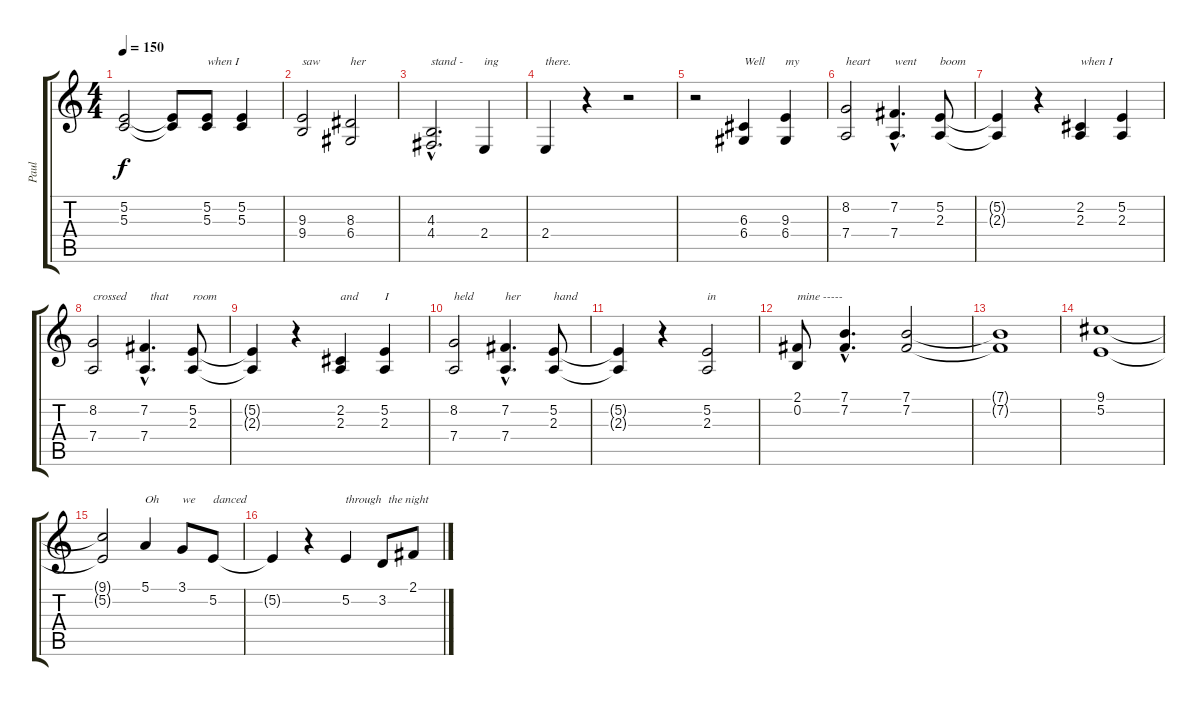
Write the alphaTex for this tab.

\track ("Paul" "Paul") {instrument tenorsax}
\staff {score tabs}
\tuning (E4 B3 G3 D3 A2 E2) {hide}
\ts (4 4)
\tempo 150
\clef g2
\ks c
(5.2{t} 5.3{t}).2{dy f} (5.2{t} 5.3{t}).8 (5.2 5.3).8{txt "when I"} (5.2 5.3).4 |
(9.3 9.4).2{txt "saw"} (8.3 6.4).2{txt "her"} |
(4.3{hac} 4.4{hac}).2{d txt "stand -"} 2.4.4{txt "ing"} |
2.4.4{txt "there."} r.4 r.2 |
r.2 (6.3 6.4).4{txt "Well"} (9.3 6.4).4{txt "my"} |
(8.2 7.4).2{txt "heart"} (7.2{hac} 7.4{hac}).4{d txt "went"} (5.2 2.3).8{txt "boom"} |
(5.2{t} 2.3{t}).4 r.4 (2.2 2.3).4{txt "when I"} (5.2 2.3).4 |
(8.2 7.4).2{txt "crossed"} (7.2{hac} 7.4{hac}).4{d txt "  that"} (5.2 2.3).8{txt "room"} |
(5.2{t} 2.3{t}).4 r.4 (2.2 2.3).4{txt "and"} (5.2 2.3).4{txt "I"} |
(8.2 7.4).2{txt "held"} (7.2{hac} 7.4{hac}).4{d txt "her"} (5.2 2.3).8{txt "hand"} |
(5.2{t} 2.3{t}).4 r.4 (5.2 2.3).2{txt "in"} |
(2.1 0.2).8{txt "mine -----"} (7.1{hac} 7.2{hac}).4{d} (7.1 7.2).2 |
(7.1{t} 7.2{t}).1 |
(9.1 5.2).1 |
(9.1{t} 5.2{t}).2 5.1.4{txt "Oh"} 3.1.8{txt "we"} 5.2.8{txt "danced"} |
5.2{t}.4 r.4 5.2.4{txt "through"} 3.2.8{txt "  the night"} 2.1.8
